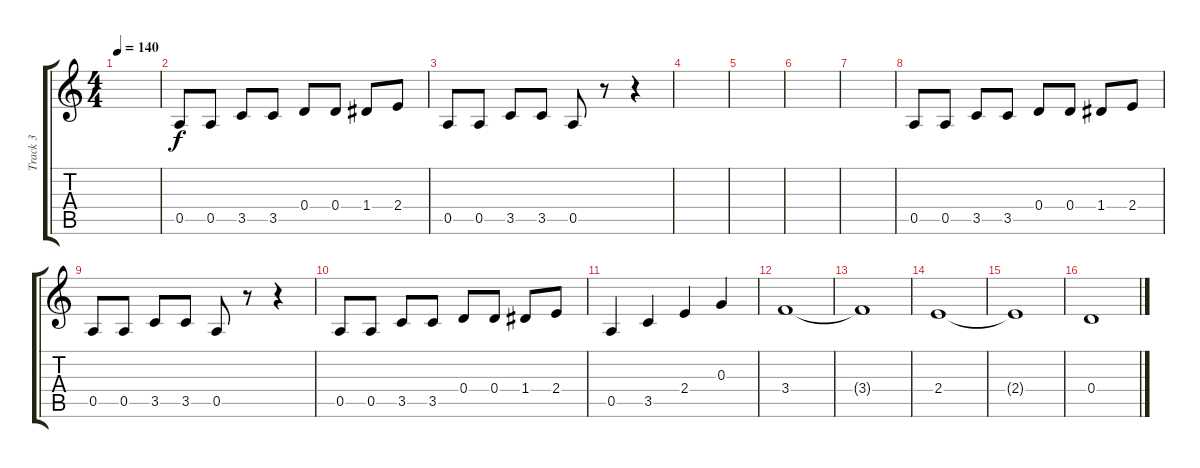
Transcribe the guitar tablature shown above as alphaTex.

\track ("Track 3" "Track 3") {instrument synthbrass1}
\staff {score tabs}
\tuning (E5 B4 G4 D4 A3 E3) {hide}
\ts (4 4)
\tempo 140
\clef g2
\ks c
|
0.5.8 0.5.8 3.5.8 3.5.8 0.4.8 0.4.8 1.4.8 2.4.8 |
0.5.8 0.5.8 3.5.8 3.5.8 0.5.8 r.8 r.4 |
|
|
|
|
0.5.8 0.5.8 3.5.8 3.5.8 0.4.8 0.4.8 1.4.8 2.4.8 |
0.5.8 0.5.8 3.5.8 3.5.8 0.5.8 r.8 r.4 |
0.5.8 0.5.8 3.5.8 3.5.8 0.4.8 0.4.8 1.4.8 2.4.8 |
0.5.4 3.5.4 2.4.4 0.3.4 |
3.4.1 |
3.4{t}.1 |
2.4.1 |
2.4{t}.1 |
0.4.1
